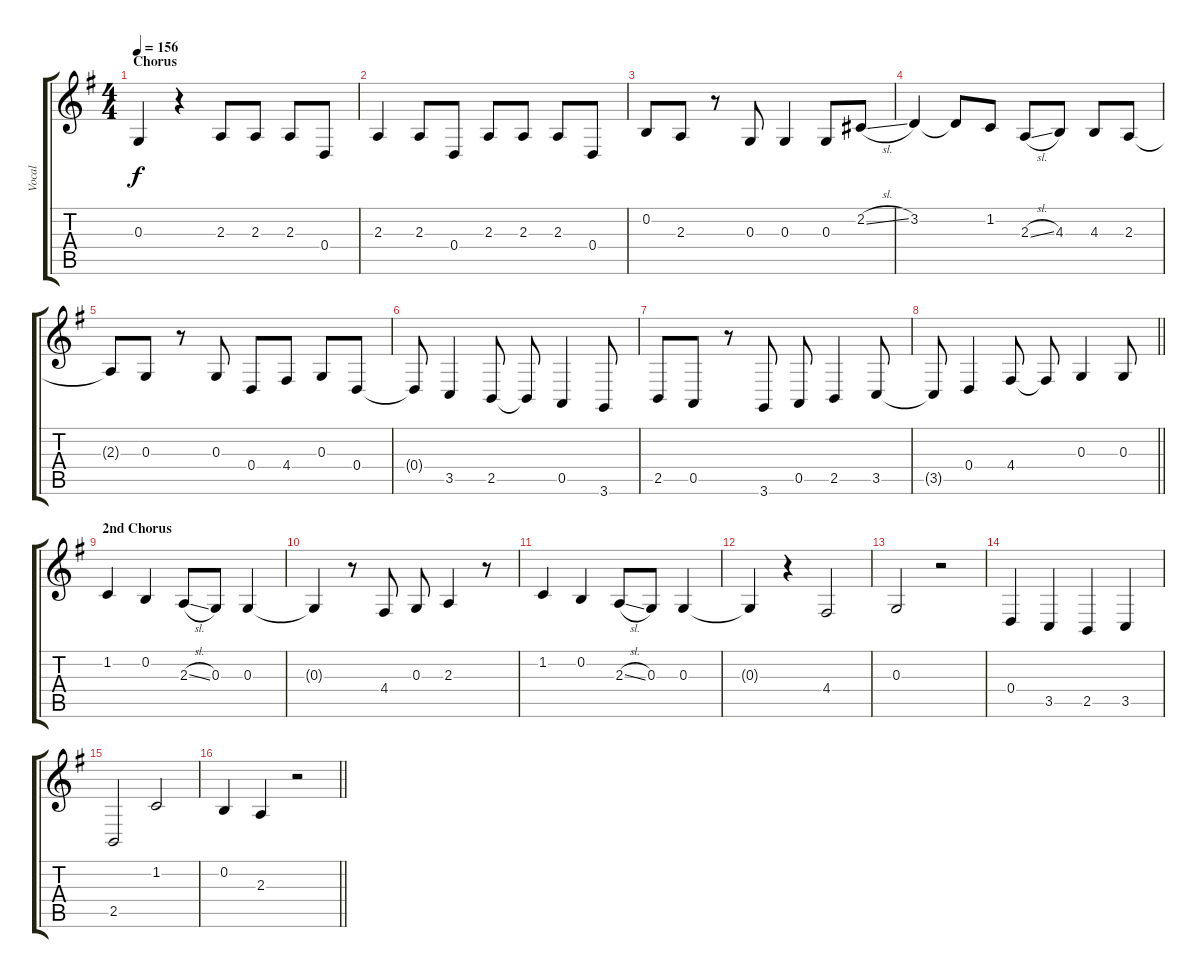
\track ("Vocal" "Vocal") {mute instrument tenorsax}
\staff {score tabs}
\tuning (E4 B3 G3 D3 A2 E2) {hide}
\ts (4 4)
\section ("" "Chorus")
\tempo 156
\clef g2
\ks g
0.3{t}.4{dy f} r.4 2.3.8{volume 15} 2.3.8 2.3.8 0.4.8 |
2.3.4 2.3.8 0.4.8 2.3.8 2.3.8 2.3.8 0.4.8 |
0.2.8 2.3.8 r.8 0.3.8 0.3.4 0.3.8 2.2{sl}.8 |
3.2.4 3.2{t}.8 1.2.8 2.3{sl}.8 4.3.8 4.3.8 2.3.8 |
2.3{t}.8 0.3.8 r.8 0.3.8 0.4.8 4.4.8 0.3.8 0.4.8 |
0.4{t}.8 3.5.4 2.5.8 2.5{t}.8 0.5.4 3.6.8 |
2.5.8 0.5.8 r.8 3.6.8 0.5.8 2.5.4 3.5.8 |
\barLineRight lightlight
3.5{t}.8 0.4.4 4.4.8 4.4{t}.8 0.3.4 0.3.8 |
\section ("" "2nd Chorus")
1.2.4{volume 16} 0.2.4 2.3{sl}.8 0.3.8 0.3.4 |
0.3{t}.4 r.8 4.4.8 0.3.8 2.3.4 r.8 |
1.2.4 0.2.4 2.3{sl}.8 0.3.8 0.3.4 |
0.3{t}.4 r.4 4.4.2 |
0.3.2 r.2 |
0.4.4 3.5.4 2.5.4 3.5.4 |
2.5.2 1.2.2 |
\barLineRight lightlight
0.2.4 2.3.4 r.2
